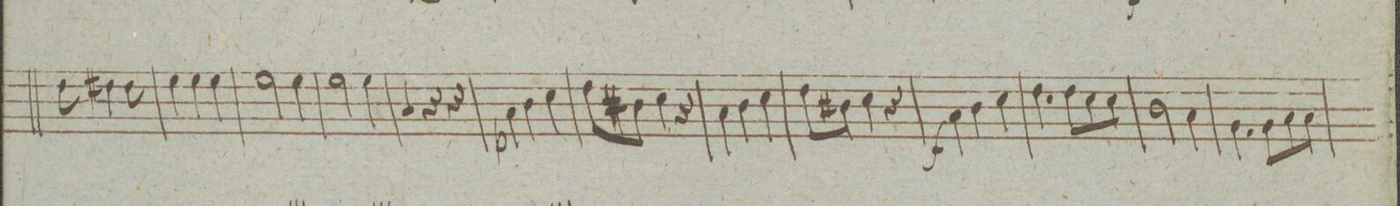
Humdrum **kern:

**kern	**dynam
*I"Fagoto 1mo	*
*clefF4	*
*k[]	*
*M3/4	*
8F\	.
4F#X\	.
8F#\	.
=12	=12
4G\	.
4G\	.
4G\	.
=13	=13
2G\	.
4G\	.
=14	=14
2G\	.
4G\	.
=15	=15
4C/	.
4r	.
4r	.
=16	=16
4C\	p
4D\	.
4E\	.
=17	=17
8F\L	.
8D#X\J	.
4E\	.
4r	.
=18	=18
4C\	.
4D\	.
4E\	.
=19	=19
8F\L	.
8D#X\J	.
4E\	.
4r	.
=20	=20
4C\	f
4D\	.
4E\	.
=21	=21
4.F\	.
8F\L	.
8E\	.
8E\J	.
=22	=22
2D\	.
4C\	.
=23	=23
4.BB\	.
8BB\L	.
8C\	.
8C\J	.
=24	=24
*-	*-
